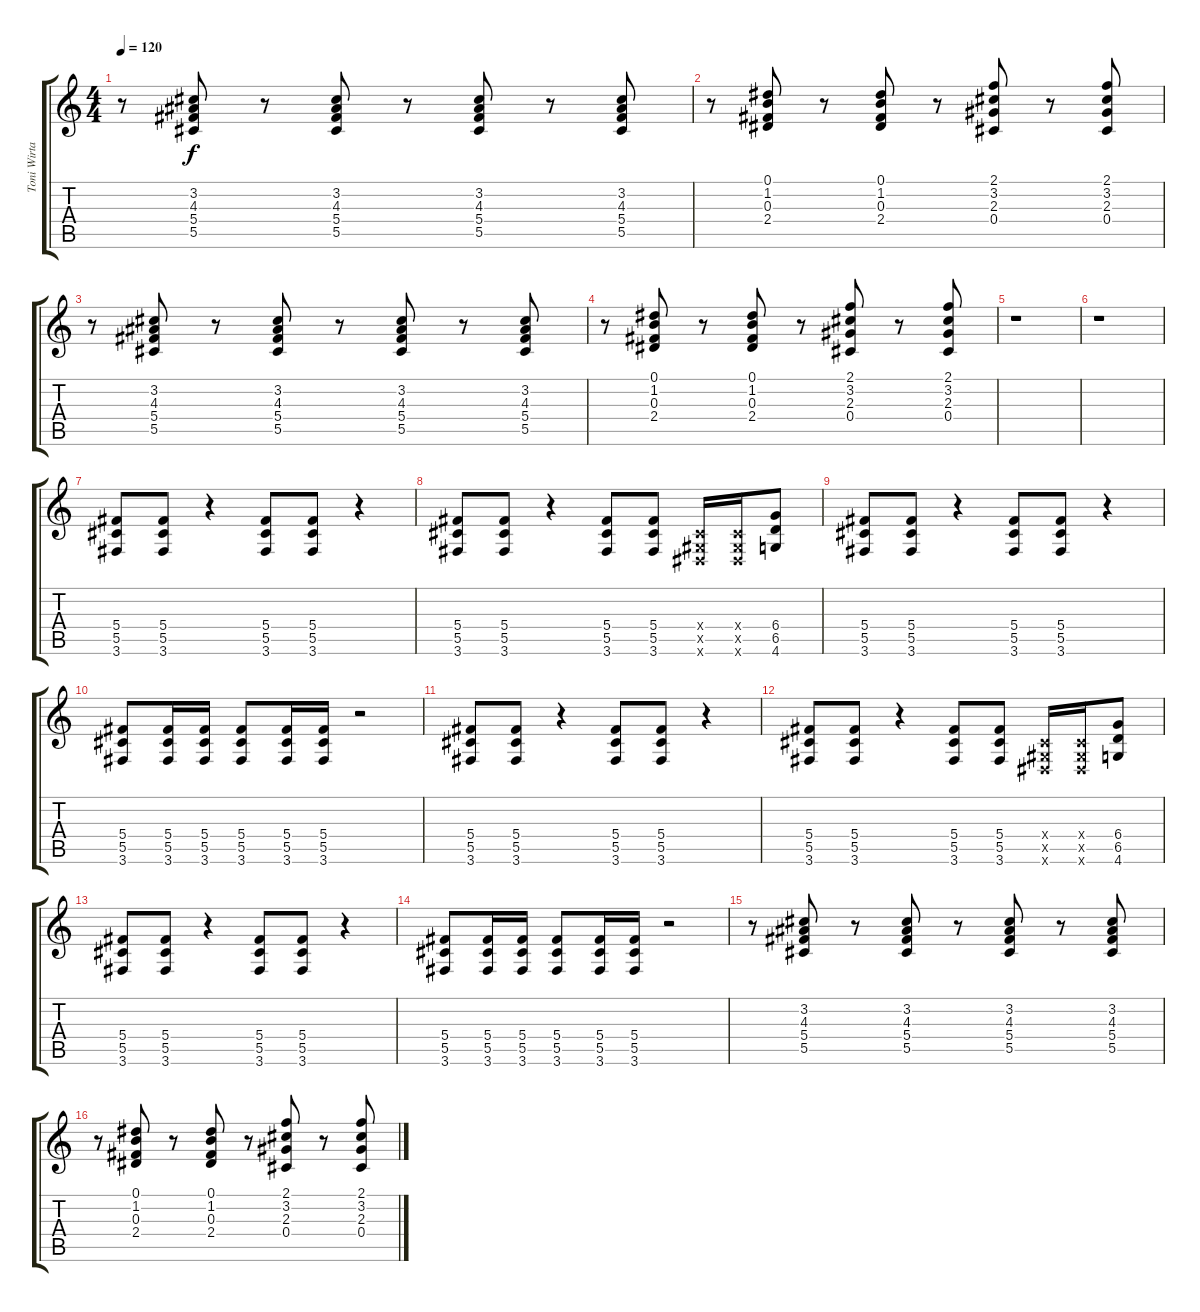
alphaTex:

\track ("Toni Wirtanen" "Toni Wirta") {instrument distortionguitar}
\staff {score tabs}
\tuning (Eb4 Bb3 Gb3 Db3 Ab2 Eb2) {hide}
\ts (4 4)
\tempo 120
\clef g2
\ks c
r.8{dy f} (3.2 4.3 5.4 5.5).8 r.8 (3.2 4.3 5.4 5.5).8 r.8 (3.2 4.3 5.4 5.5).8 r.8 (3.2 4.3 5.4 5.5).8 |
r.8 (0.1 1.2 0.3 2.4).8 r.8 (0.1 1.2 0.3 2.4).8 r.8 (2.1 3.2 2.3 0.4).8 r.8 (2.1 3.2 2.3 0.4).8 |
r.8 (3.2 4.3 5.4 5.5).8 r.8 (3.2 4.3 5.4 5.5).8 r.8 (3.2 4.3 5.4 5.5).8 r.8 (3.2 4.3 5.4 5.5).8 |
r.8 (0.1 1.2 0.3 2.4).8 r.8 (0.1 1.2 0.3 2.4).8 r.8 (2.1 3.2 2.3 0.4).8 r.8 (2.1 3.2 2.3 0.4).8 |
r.1 |
r.1 |
(5.4 5.5 3.6).8{instrument distortionguitar} (5.4 5.5 3.6).8 r.4 (5.4 5.5 3.6).8 (5.4 5.5 3.6).8 r.4 |
(5.4 5.5 3.6).8 (5.4 5.5 3.6).8 r.4 (5.4 5.5 3.6).8 (5.4 5.5 3.6).8 (0.4{x} 0.5{x} 0.6{x}).16 (0.4{x} 0.5{x} 0.6{x}).16 (6.4 6.5 4.6).8 |
(5.4 5.5 3.6).8 (5.4 5.5 3.6).8 r.4 (5.4 5.5 3.6).8 (5.4 5.5 3.6).8 r.4 |
(5.4 5.5 3.6).8 (5.4 5.5 3.6).16 (5.4 5.5 3.6).16 (5.4 5.5 3.6).8 (5.4 5.5 3.6).16 (5.4 5.5 3.6).16 r.2 |
(5.4 5.5 3.6).8 (5.4 5.5 3.6).8 r.4 (5.4 5.5 3.6).8 (5.4 5.5 3.6).8 r.4 |
(5.4 5.5 3.6).8 (5.4 5.5 3.6).8 r.4 (5.4 5.5 3.6).8 (5.4 5.5 3.6).8 (0.4{x} 0.5{x} 0.6{x}).16 (0.4{x} 0.5{x} 0.6{x}).16 (6.4 6.5 4.6).8 |
(5.4 5.5 3.6).8 (5.4 5.5 3.6).8 r.4 (5.4 5.5 3.6).8 (5.4 5.5 3.6).8 r.4 |
(5.4 5.5 3.6).8 (5.4 5.5 3.6).16 (5.4 5.5 3.6).16 (5.4 5.5 3.6).8 (5.4 5.5 3.6).16 (5.4 5.5 3.6).16 r.2 |
r.8{instrument electricguitarclean} (3.2 4.3 5.4 5.5).8 r.8 (3.2 4.3 5.4 5.5).8 r.8 (3.2 4.3 5.4 5.5).8 r.8 (3.2 4.3 5.4 5.5).8 |
r.8 (0.1 1.2 0.3 2.4).8 r.8 (0.1 1.2 0.3 2.4).8 r.8 (2.1 3.2 2.3 0.4).8 r.8 (2.1 3.2 2.3 0.4).8
